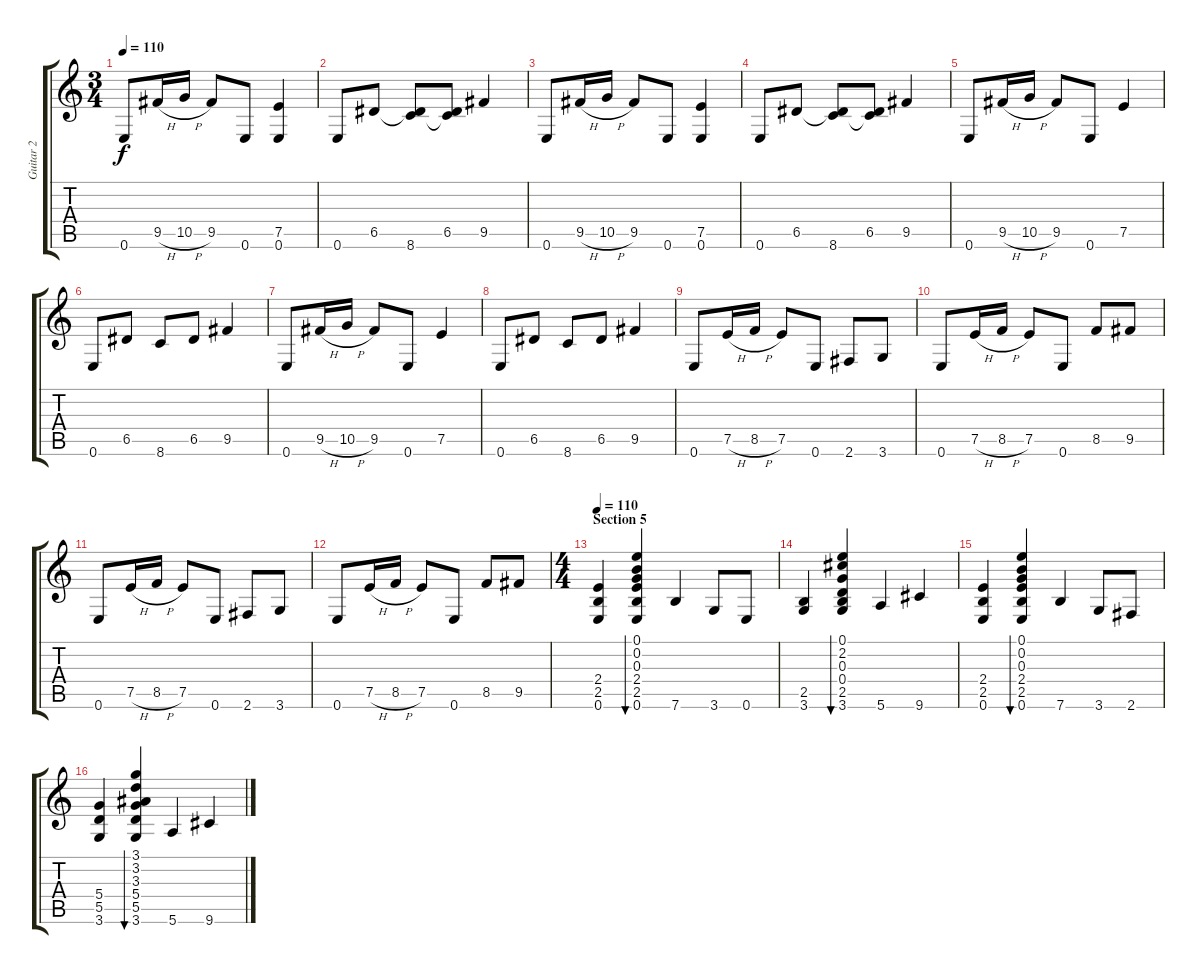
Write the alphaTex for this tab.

\track ("Guitar 2" "Guitar 2") {instrument distortionguitar}
\staff {score tabs}
\tuning (E4 B3 G3 D3 A2 E2) {hide}
\ts (3 4)
\tempo 110
\clef g2
\ks c
0.6.8{dy f} 9.5{h}.16 10.5{h}.16 9.5.8 0.6.8 (7.5 0.6).4 |
0.6.8 6.5.8 (6.5{t} 8.6).8 (6.5 8.6{t}).8 9.5.4 |
0.6.8 9.5{h}.16 10.5{h}.16 9.5.8 0.6.8 (7.5 0.6).4 |
0.6.8 6.5.8 (6.5{t} 8.6).8 (6.5 8.6{t}).8 9.5.4 |
0.6.8 9.5{h}.16 10.5{h}.16 9.5.8 0.6.8 7.5.4 |
0.6.8 6.5.8 8.6.8 6.5.8 9.5.4 |
0.6.8 9.5{h}.16 10.5{h}.16 9.5.8 0.6.8 7.5.4 |
0.6.8 6.5.8 8.6.8 6.5.8 9.5.4 |
0.6.8 7.5{h}.16 8.5{h}.16 7.5.8 0.6.8 2.6.8 3.6.8 |
0.6.8 7.5{h}.16 8.5{h}.16 7.5.8 0.6.8 8.5.8 9.5.8 |
0.6.8 7.5{h}.16 8.5{h}.16 7.5.8 0.6.8 2.6.8 3.6.8 |
0.6.8 7.5{h}.16 8.5{h}.16 7.5.8 0.6.8 8.5.8 9.5.8 |
\ts (4 4)
\section ("" "Section 5")
\tempo 110
(2.4 2.5 0.6).4 (0.1 0.2 0.3 2.4 2.5 0.6).4{bu 120} 7.6.4 3.6.8 0.6.8 |
(2.5 3.6).4 (0.1 2.2 0.3 0.4 2.5 3.6).4{bu 120} 5.6.4 9.6.4 |
(2.4 2.5 0.6).4 (0.1 0.2 0.3 2.4 2.5 0.6).4{bu 120} 7.6.4 3.6.8 2.6.8 |
(5.4 5.5 3.6).4 (3.1 3.2 3.3 5.4 5.5 3.6).4{bu 120} 5.6.4 9.6.4
